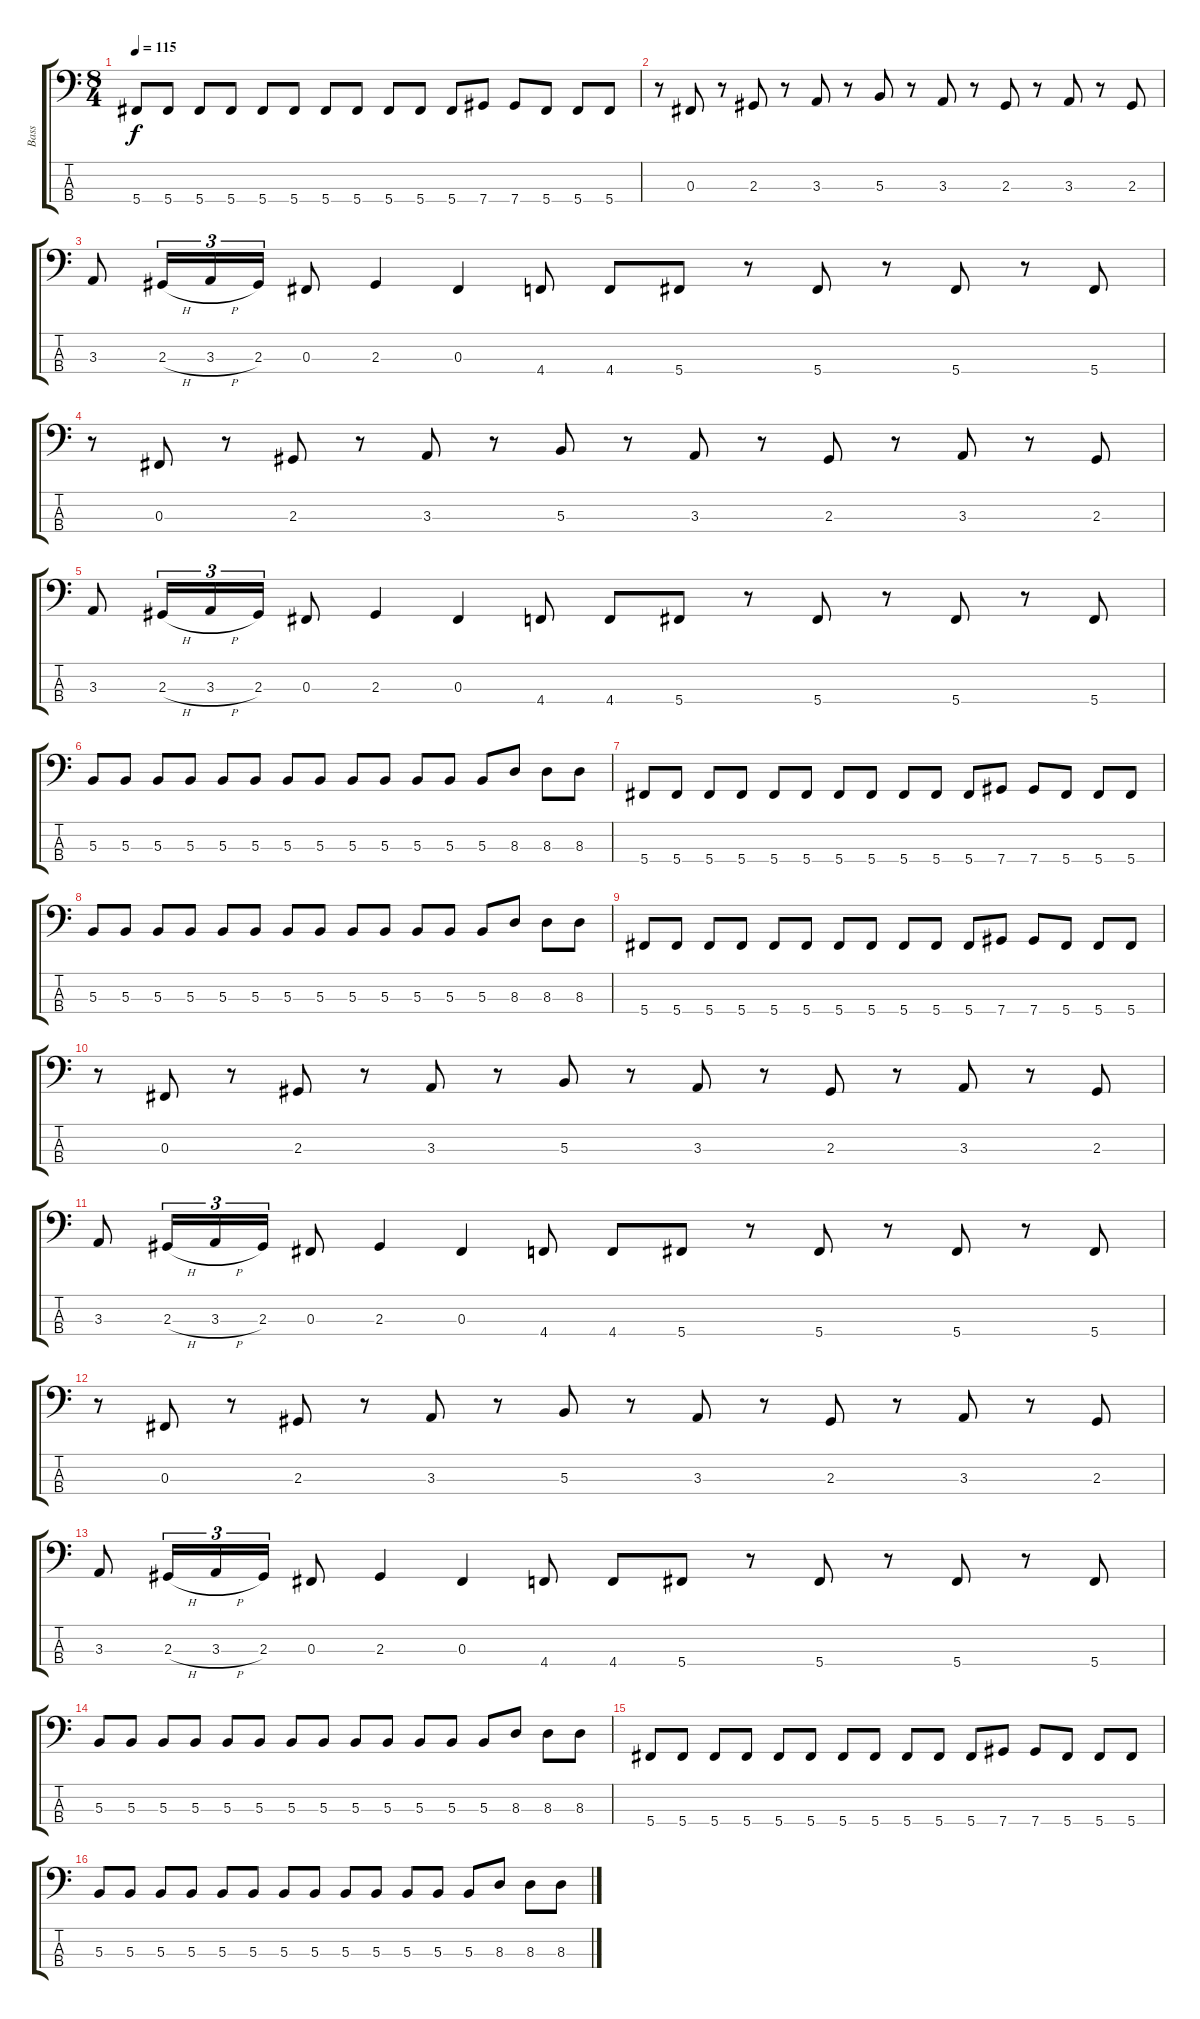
\track ("Bass" "Bass") {instrument electricbasspick}
\staff {score tabs}
\tuning (E2 B1 Gb1 Db1) {hide}
\ts (8 4)
\tempo 115
\clef f4
\ks c
5.4.8{dy f} 5.4.8 5.4.8 5.4.8 5.4.8 5.4.8 5.4.8 5.4.8 5.4.8 5.4.8 5.4.8 7.4.8 7.4.8 5.4.8 5.4.8 5.4.8 |
r.8 0.3.8 r.8 2.3.8 r.8 3.3.8 r.8 5.3.8 r.8 3.3.8 r.8 2.3.8 r.8 3.3.8 r.8 2.3.8 |
3.3.8 2.3{h}.16{tu (3 2)} 3.3{h}.16{tu (3 2)} 2.3.16{tu (3 2)} 0.3.8 2.3.4 0.3.4 4.4.8 4.4.8 5.4.8 r.8 5.4.8 r.8 5.4.8 r.8 5.4.8 |
r.8 0.3.8 r.8 2.3.8 r.8 3.3.8 r.8 5.3.8 r.8 3.3.8 r.8 2.3.8 r.8 3.3.8 r.8 2.3.8 |
3.3.8 2.3{h}.16{tu (3 2)} 3.3{h}.16{tu (3 2)} 2.3.16{tu (3 2)} 0.3.8 2.3.4 0.3.4 4.4.8 4.4.8 5.4.8 r.8 5.4.8 r.8 5.4.8 r.8 5.4.8 |
5.3.8 5.3.8 5.3.8 5.3.8 5.3.8 5.3.8 5.3.8 5.3.8 5.3.8 5.3.8 5.3.8 5.3.8 5.3.8 8.3.8 8.3.8 8.3.8 |
5.4.8 5.4.8 5.4.8 5.4.8 5.4.8 5.4.8 5.4.8 5.4.8 5.4.8 5.4.8 5.4.8 7.4.8 7.4.8 5.4.8 5.4.8 5.4.8 |
5.3.8 5.3.8 5.3.8 5.3.8 5.3.8 5.3.8 5.3.8 5.3.8 5.3.8 5.3.8 5.3.8 5.3.8 5.3.8 8.3.8 8.3.8 8.3.8 |
5.4.8 5.4.8 5.4.8 5.4.8 5.4.8 5.4.8 5.4.8 5.4.8 5.4.8 5.4.8 5.4.8 7.4.8 7.4.8 5.4.8 5.4.8 5.4.8 |
r.8 0.3.8 r.8 2.3.8 r.8 3.3.8 r.8 5.3.8 r.8 3.3.8 r.8 2.3.8 r.8 3.3.8 r.8 2.3.8 |
3.3.8 2.3{h}.16{tu (3 2)} 3.3{h}.16{tu (3 2)} 2.3.16{tu (3 2)} 0.3.8 2.3.4 0.3.4 4.4.8 4.4.8 5.4.8 r.8 5.4.8 r.8 5.4.8 r.8 5.4.8 |
r.8 0.3.8 r.8 2.3.8 r.8 3.3.8 r.8 5.3.8 r.8 3.3.8 r.8 2.3.8 r.8 3.3.8 r.8 2.3.8 |
3.3.8 2.3{h}.16{tu (3 2)} 3.3{h}.16{tu (3 2)} 2.3.16{tu (3 2)} 0.3.8 2.3.4 0.3.4 4.4.8 4.4.8 5.4.8 r.8 5.4.8 r.8 5.4.8 r.8 5.4.8 |
5.3.8 5.3.8 5.3.8 5.3.8 5.3.8 5.3.8 5.3.8 5.3.8 5.3.8 5.3.8 5.3.8 5.3.8 5.3.8 8.3.8 8.3.8 8.3.8 |
5.4.8 5.4.8 5.4.8 5.4.8 5.4.8 5.4.8 5.4.8 5.4.8 5.4.8 5.4.8 5.4.8 7.4.8 7.4.8 5.4.8 5.4.8 5.4.8 |
5.3.8 5.3.8 5.3.8 5.3.8 5.3.8 5.3.8 5.3.8 5.3.8 5.3.8 5.3.8 5.3.8 5.3.8 5.3.8 8.3.8 8.3.8 8.3.8
